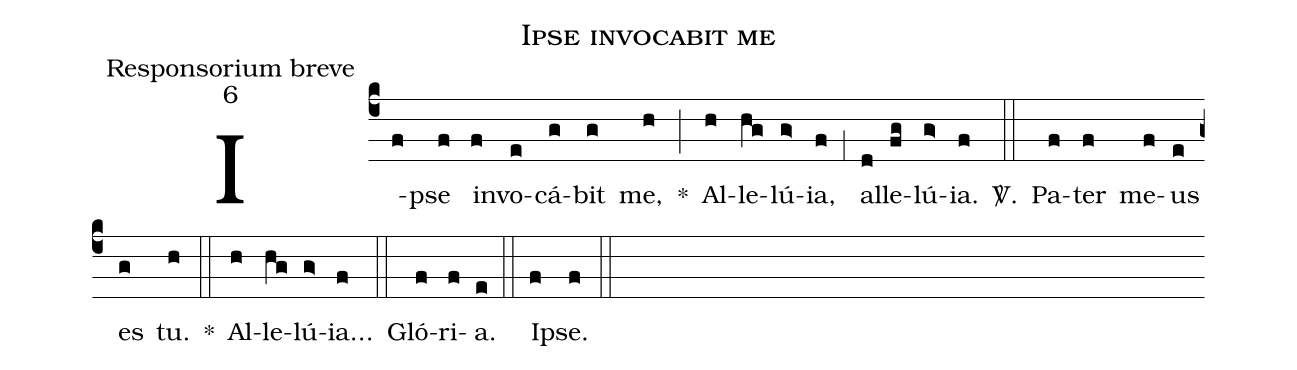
name:Ipse invocabit me;
office-part:Responsorium breve;
mode:6;
%%
(c4) I(f)pse(f) in(f)vo(e)cá(g)bit(g) me,(h) *(;) Al(h)le(hg)lú(g>)ia,(f) (;1) al(d)le(fg)lú(g>)ia.(f) <sp>V/</sp>.(::) Pa(f)ter(f) me(f)us(e) es(g) tu.(h) *(::) Al(h)le(hg)lú(g>)ia...(f) (::) Gló(f)ri(f)a.(e) (::) I(f)pse.(f) (::)
